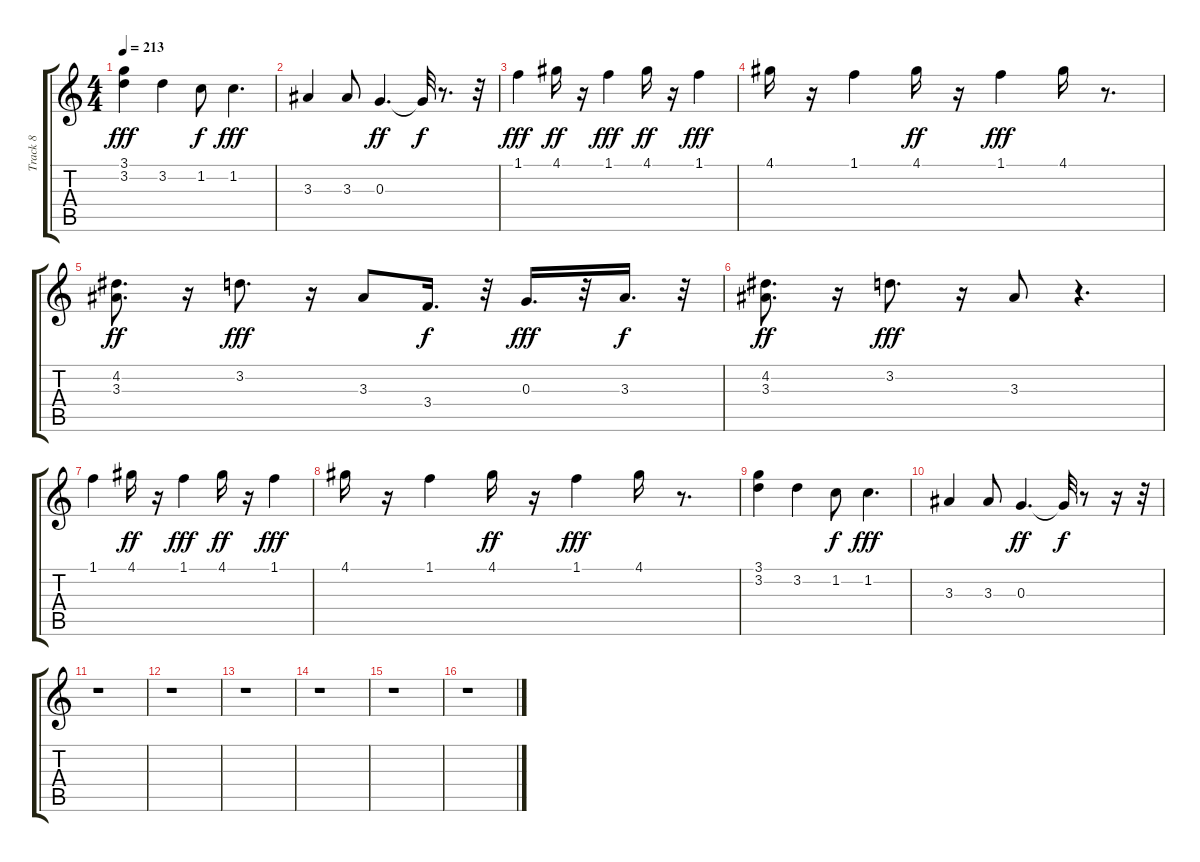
\track ("Track 8" "Track 8") {instrument electricguitarclean}
\staff {score tabs}
\tuning (E4 B3 G3 D3 A2 E2) {hide}
\ts (4 4)
\tempo 213
\clef g2
\ks c
(3.1 3.2).4{dy fff} 3.2.4 1.2.8{dy f} 1.2.4{d dy fff} |
3.3.4 3.3.8 0.3.4{d dy ff} 0.3{t}.32{dy f} r.8{d} r.32 |
1.1.4{dy fff} 4.1.16{dy ff} r.16 1.1.4{dy fff} 4.1.16{dy ff} r.16 1.1.4{dy fff} |
4.1.16 r.16 1.1.4 4.1.16{dy ff} r.16 1.1.4{dy fff} 4.1.16 r.8{d} |
(4.2 3.3).8{d dy ff} r.16 3.2.8{d dy fff} r.16 3.3.8 3.4.16{d dy f} r.32 0.3.16{d dy fff} r.32 3.3.16{d dy f} r.32 |
(4.2 3.3).8{d dy ff} r.16 3.2.8{d dy fff} r.16 3.3.8 r.4{d} |
1.1.4 4.1.16{dy ff} r.16 1.1.4{dy fff} 4.1.16{dy ff} r.16 1.1.4{dy fff} |
4.1.16 r.16 1.1.4 4.1.16{dy ff} r.16 1.1.4{dy fff} 4.1.16 r.8{d} |
(3.1 3.2).4 3.2.4 1.2.8{dy f} 1.2.4{d dy fff} |
3.3.4 3.3.8 0.3.4{d dy ff} 0.3{t}.32{dy f} r.8 r.16 r.32 |
r.1 |
r.1 |
r.1 |
r.1 |
r.1 |
r.1
